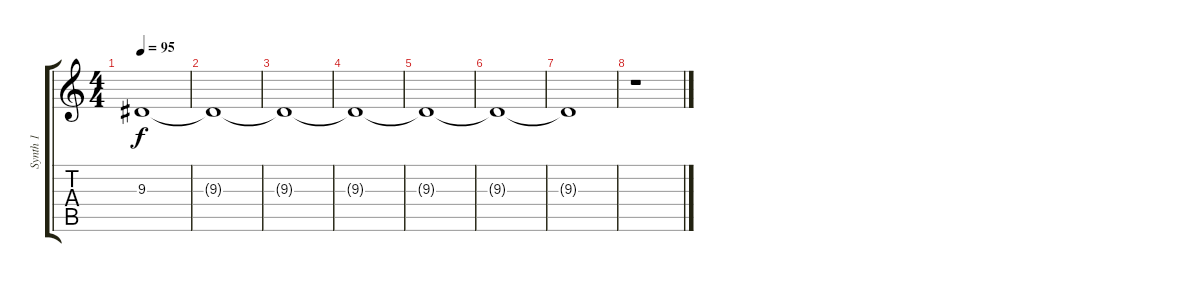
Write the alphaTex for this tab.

\track ("Synth 1" "Synth 1") {instrument synthvoice}
\staff {score tabs}
\tuning (Eb4 Bb3 Gb3 Db3 Ab2 Db2) {hide}
\ts (4 4)
\tempo 95
\clef g2
\ks c
9.3{t}.1{dy f} |
9.3{t}.1 |
9.3{t}.1 |
9.3{t}.1 |
9.3{t}.1 |
9.3{t}.1 |
9.3{t}.1 |
r.1
